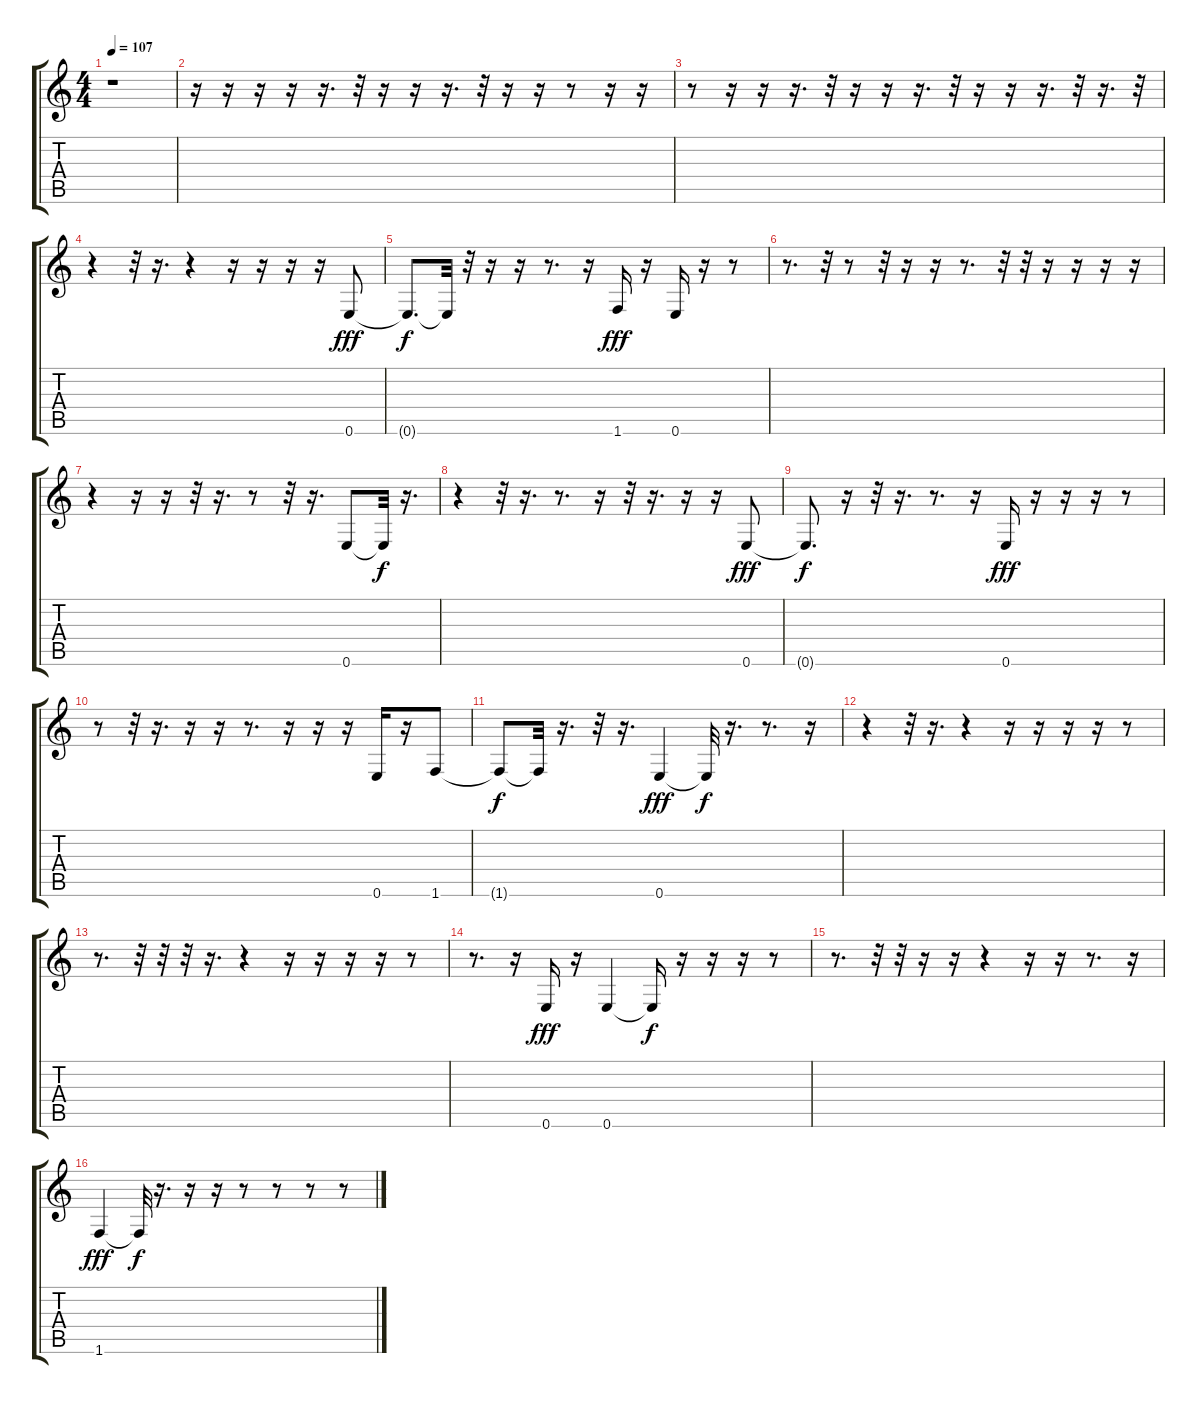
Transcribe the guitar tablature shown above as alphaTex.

\track "" {instrument fretlessbass}
\staff {score tabs}
\tuning (E4 B3 G3 D3 A2 E2) {hide}
\ts (4 4)
\tempo 107
\clef g2
\ks c
r.1{dy f} |
r.16 r.16 r.16 r.16 r.16{d} r.32 r.16 r.16 r.16{d} r.32 r.16 r.16 r.8 r.16 r.16 |
r.8 r.16 r.16 r.16{d} r.32 r.16 r.16 r.16{d} r.32 r.16 r.16 r.16{d} r.32 r.16{d} r.32 |
r.4 r.32 r.16{d} r.4 r.16 r.16 r.16 r.16 0.6.8{dy fff} |
0.6{t}.8{d dy f} 0.6{t}.32 r.32 r.16 r.16 r.8{d} r.16 1.6.16{dy fff} r.16 0.6.16 r.16 r.8 |
r.8{d} r.32 r.8 r.32 r.16 r.16 r.8{d} r.32 r.32 r.16 r.16 r.16 r.16 |
r.4 r.16 r.16 r.32 r.16{d} r.8 r.32 r.16{d} 0.6.8 0.6{t}.32{dy f} r.16{d} |
r.4 r.32 r.16{d} r.8{d} r.16 r.32 r.16{d} r.16 r.16 0.6.8{dy fff} |
0.6{t}.8{d dy f} r.16 r.32 r.16{d} r.8{d} r.16 0.6.16{dy fff} r.16 r.16 r.16 r.8 |
r.8 r.32 r.16{d} r.16 r.16 r.8{d} r.16 r.16 r.16 0.6.16 r.16 1.6.8 |
1.6{t}.8{dy f} 1.6{t}.32 r.16{d} r.32 r.16{d} 0.6.4{dy fff} 0.6{t}.32{dy f} r.16{d} r.8{d} r.16 |
r.4 r.32 r.16{d} r.4 r.16 r.16 r.16 r.16 r.8 |
r.8{d} r.32 r.32 r.32 r.16{d} r.4 r.16 r.16 r.16 r.16 r.8 |
r.8{d} r.16 0.6.16{dy fff} r.16 0.6.4 0.6{t}.16{dy f} r.16 r.16 r.16 r.8 |
r.8{d} r.32 r.32 r.16 r.16 r.4 r.16 r.16 r.8{d} r.16 |
1.6.4{dy fff} 1.6{t}.32{dy f} r.16{d} r.16 r.16 r.8 r.8 r.8 r.8
